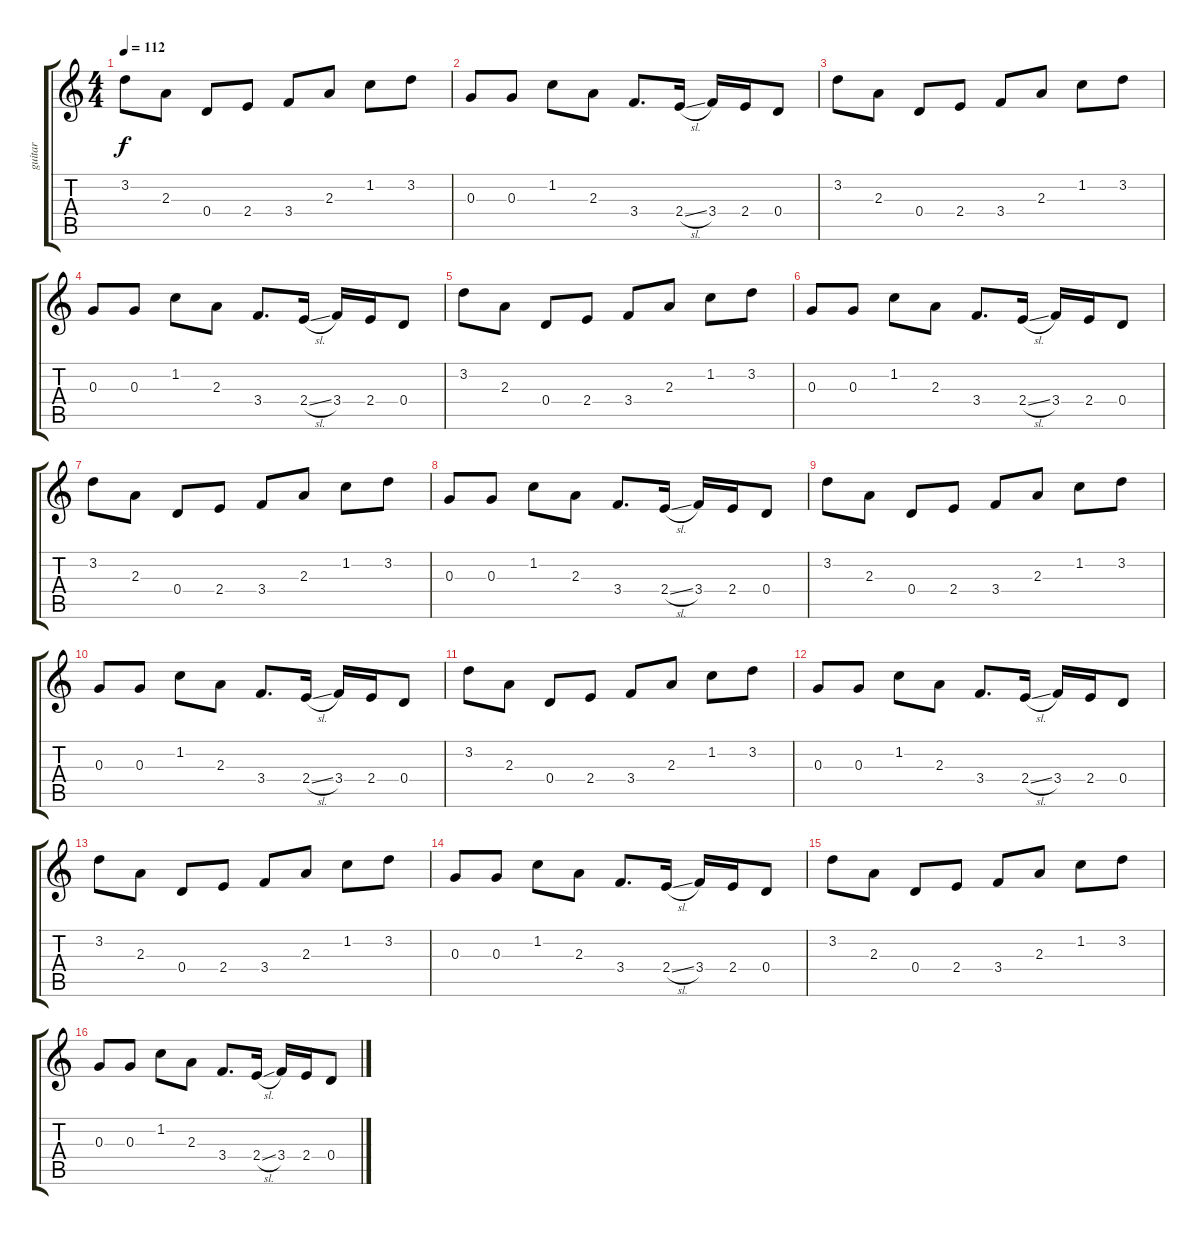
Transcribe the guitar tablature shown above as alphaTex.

\track ("guitar" "guitar") {instrument overdrivenguitar}
\staff {score tabs}
\tuning (E4 B3 G3 D3 A2 E2) {hide}
\ts (4 4)
\tempo 112
\clef g2
\ks c
3.2.8{dy f} 2.3.8 0.4.8 2.4.8 3.4.8 2.3.8 1.2.8 3.2.8 |
0.3.8 0.3.8 1.2.8 2.3.8 3.4.8{d} 2.4{sl}.16 3.4.16 2.4.16 0.4.8 |
3.2.8 2.3.8 0.4.8 2.4.8 3.4.8 2.3.8 1.2.8 3.2.8 |
0.3.8 0.3.8 1.2.8 2.3.8 3.4.8{d} 2.4{sl}.16 3.4.16 2.4.16 0.4.8 |
3.2.8 2.3.8 0.4.8 2.4.8 3.4.8 2.3.8 1.2.8 3.2.8 |
0.3.8 0.3.8 1.2.8 2.3.8 3.4.8{d} 2.4{sl}.16 3.4.16 2.4.16 0.4.8 |
3.2.8 2.3.8 0.4.8 2.4.8 3.4.8 2.3.8 1.2.8 3.2.8 |
0.3.8 0.3.8 1.2.8 2.3.8 3.4.8{d} 2.4{sl}.16 3.4.16 2.4.16 0.4.8 |
3.2.8 2.3.8 0.4.8 2.4.8 3.4.8 2.3.8 1.2.8 3.2.8 |
0.3.8 0.3.8 1.2.8 2.3.8 3.4.8{d} 2.4{sl}.16 3.4.16 2.4.16 0.4.8 |
3.2.8 2.3.8 0.4.8 2.4.8 3.4.8 2.3.8 1.2.8 3.2.8 |
0.3.8 0.3.8 1.2.8 2.3.8 3.4.8{d} 2.4{sl}.16 3.4.16 2.4.16 0.4.8 |
3.2.8 2.3.8 0.4.8 2.4.8 3.4.8 2.3.8 1.2.8 3.2.8 |
0.3.8 0.3.8 1.2.8 2.3.8 3.4.8{d} 2.4{sl}.16 3.4.16 2.4.16 0.4.8 |
3.2.8 2.3.8 0.4.8 2.4.8 3.4.8 2.3.8 1.2.8 3.2.8 |
0.3.8 0.3.8 1.2.8 2.3.8 3.4.8{d} 2.4{sl}.16 3.4.16 2.4.16 0.4.8
